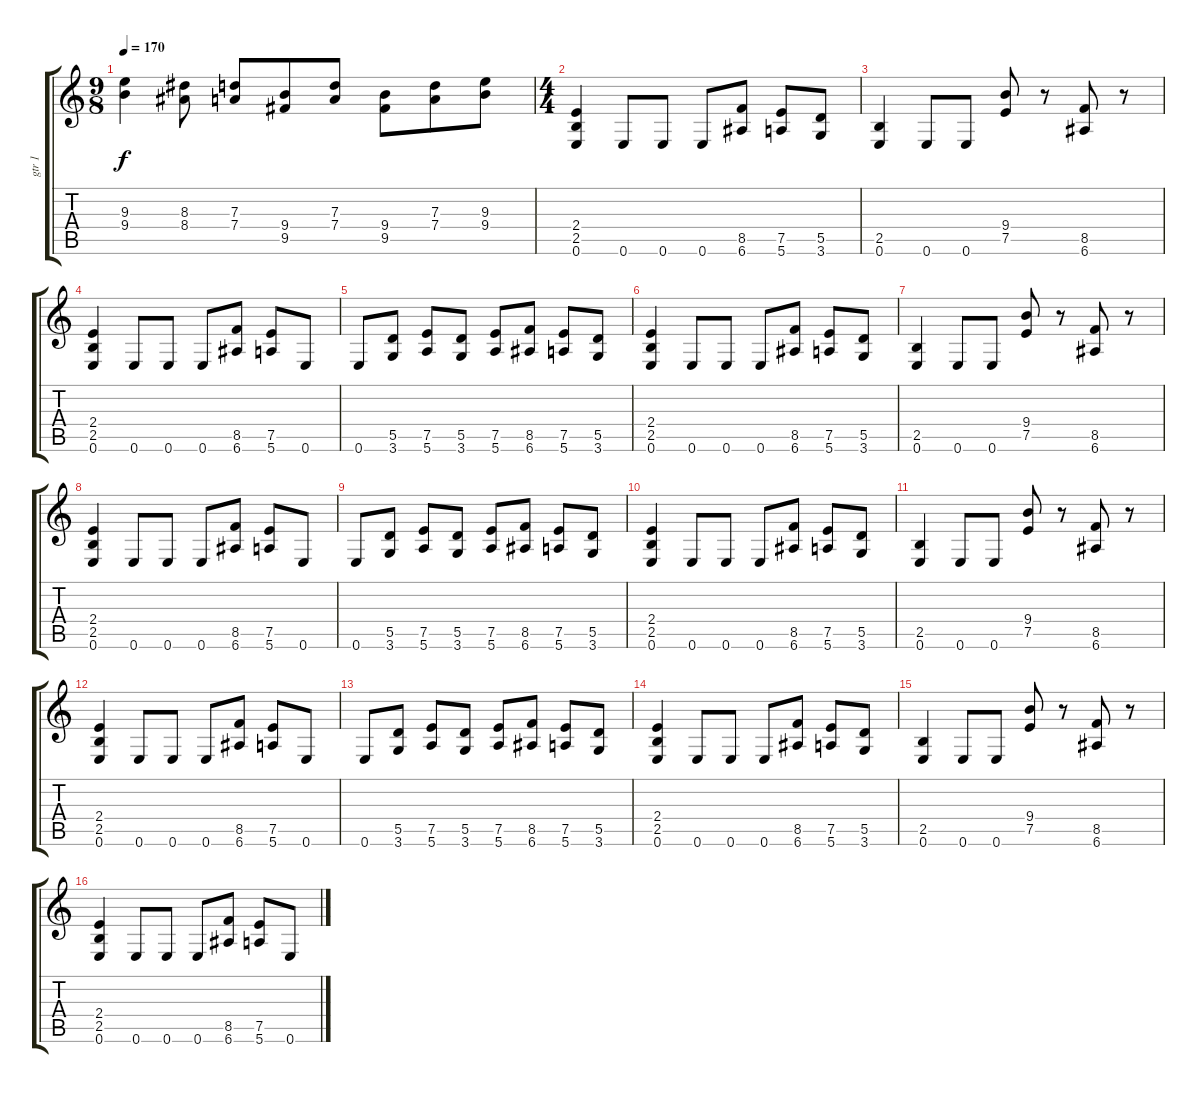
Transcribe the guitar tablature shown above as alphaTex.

\track ("gtr 1" "gtr 1") {instrument distortionguitar}
\staff {score tabs}
\tuning (E4 B3 G3 D3 A2 E2) {hide}
\ts (9 8)
\tempo 170
\clef g2
\ks c
(9.3 9.4).4{dy f} (8.3 8.4).8 (7.3 7.4).8 (9.4 9.5).8 (7.3 7.4).8 (9.4 9.5).8 (7.3 7.4).8 (9.3 9.4).8 |
\ts (4 4)
(2.4 2.5 0.6).4 0.6.8 0.6.8 0.6.8 (8.5 6.6).8 (7.5 5.6).8 (5.5 3.6).8 |
(2.5 0.6).4 0.6.8 0.6.8 (9.4 7.5).8 r.8 (8.5 6.6).8 r.8 |
(2.4 2.5 0.6).4 0.6.8 0.6.8 0.6.8 (8.5 6.6).8 (7.5 5.6).8 0.6.8 |
0.6.8 (5.5 3.6).8 (7.5 5.6).8 (5.5 3.6).8 (7.5 5.6).8 (8.5 6.6).8 (7.5 5.6).8 (5.5 3.6).8 |
(2.4 2.5 0.6).4 0.6.8 0.6.8 0.6.8 (8.5 6.6).8 (7.5 5.6).8 (5.5 3.6).8 |
(2.5 0.6).4 0.6.8 0.6.8 (9.4 7.5).8 r.8 (8.5 6.6).8 r.8 |
(2.4 2.5 0.6).4 0.6.8 0.6.8 0.6.8 (8.5 6.6).8 (7.5 5.6).8 0.6.8 |
0.6.8 (5.5 3.6).8 (7.5 5.6).8 (5.5 3.6).8 (7.5 5.6).8 (8.5 6.6).8 (7.5 5.6).8 (5.5 3.6).8 |
(2.4 2.5 0.6).4 0.6.8 0.6.8 0.6.8 (8.5 6.6).8 (7.5 5.6).8 (5.5 3.6).8 |
(2.5 0.6).4 0.6.8 0.6.8 (9.4 7.5).8 r.8 (8.5 6.6).8 r.8 |
(2.4 2.5 0.6).4 0.6.8 0.6.8 0.6.8 (8.5 6.6).8 (7.5 5.6).8 0.6.8 |
0.6.8 (5.5 3.6).8 (7.5 5.6).8 (5.5 3.6).8 (7.5 5.6).8 (8.5 6.6).8 (7.5 5.6).8 (5.5 3.6).8 |
(2.4 2.5 0.6).4 0.6.8 0.6.8 0.6.8 (8.5 6.6).8 (7.5 5.6).8 (5.5 3.6).8 |
(2.5 0.6).4 0.6.8 0.6.8 (9.4 7.5).8 r.8 (8.5 6.6).8 r.8 |
(2.4 2.5 0.6).4 0.6.8 0.6.8 0.6.8 (8.5 6.6).8 (7.5 5.6).8 0.6.8
